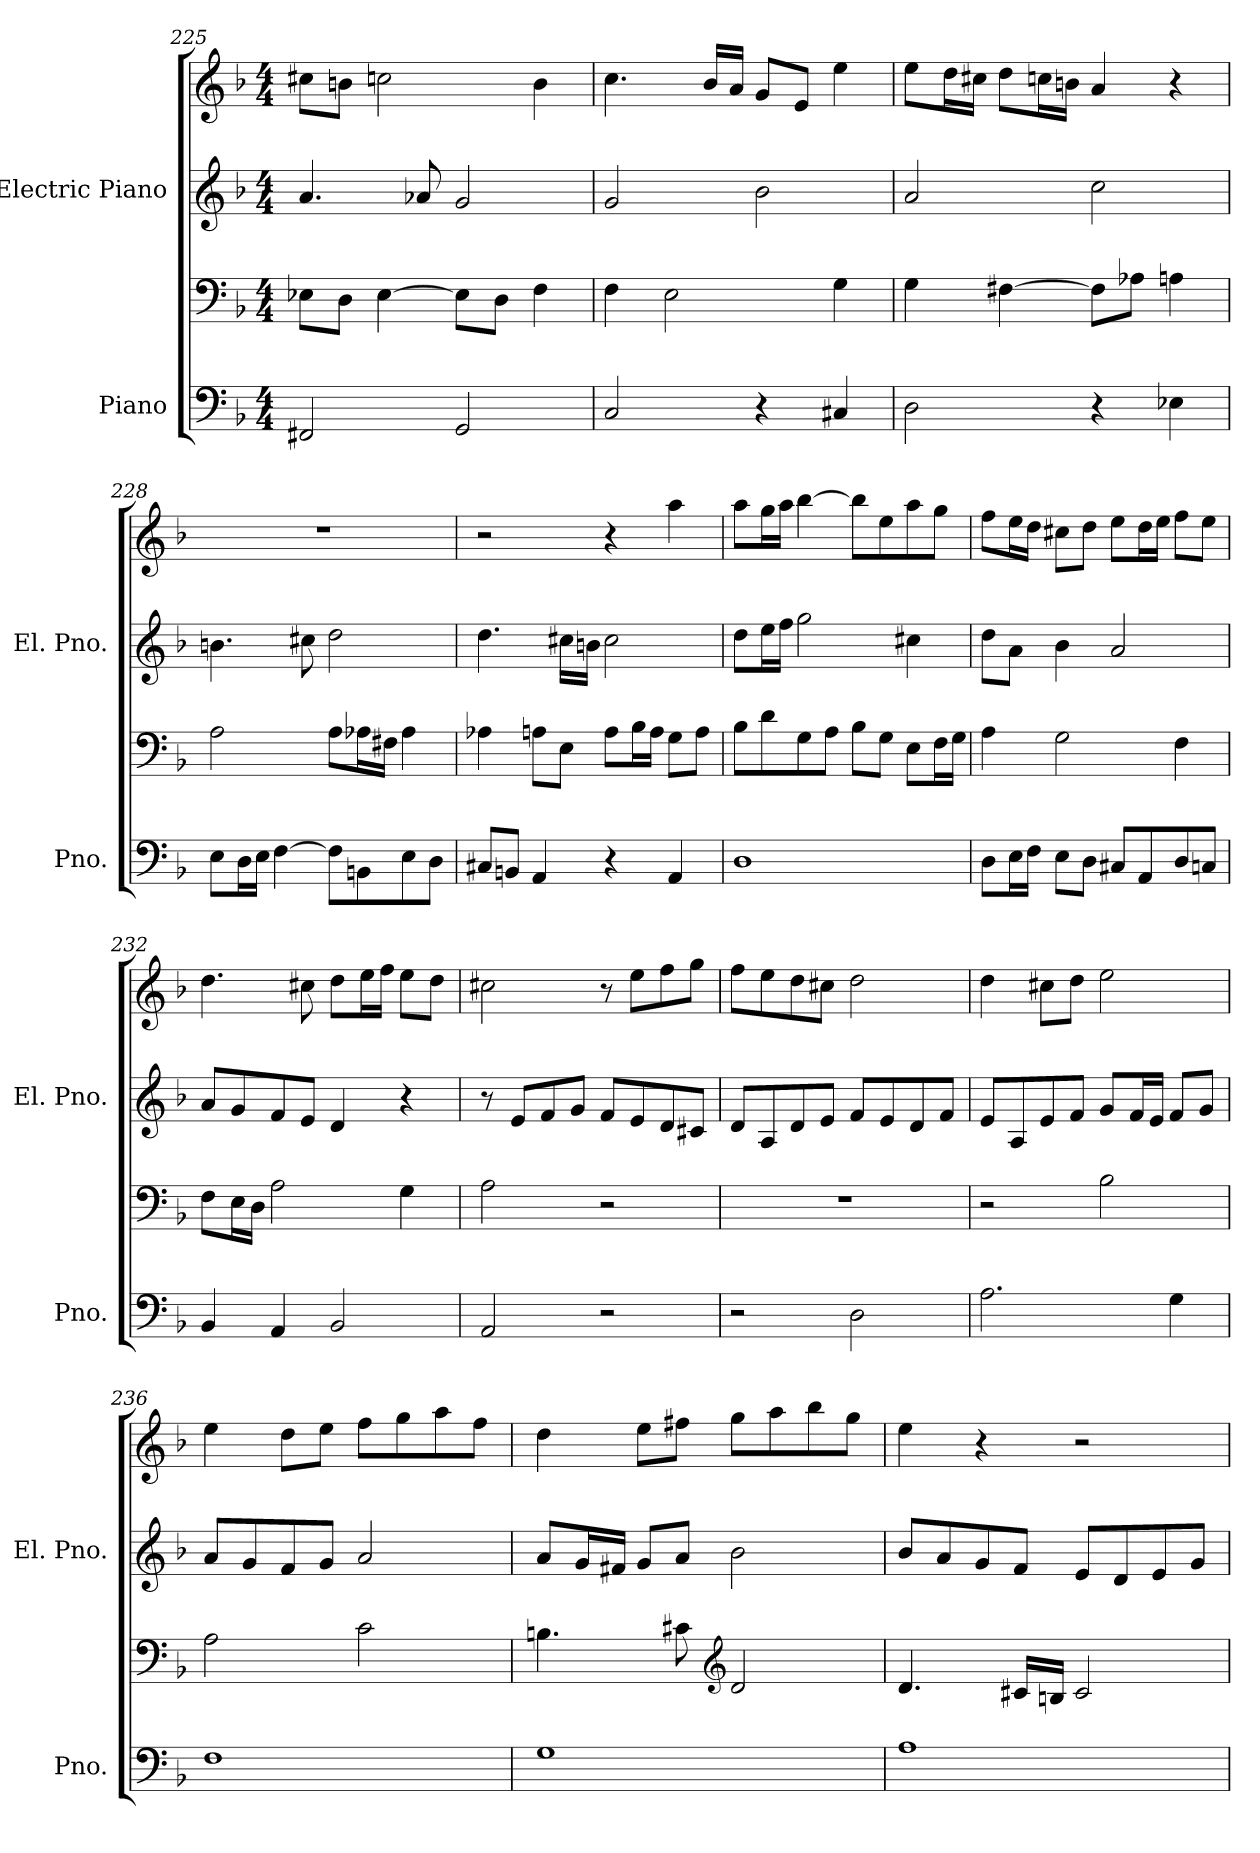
**kern	**kern	**kern	**kern
*part2	*part2	*part1	*part1
*staff4	*staff3	*staff2	*staff1
*I"Piano	*	*I"Electric Piano	*
*I'Pno.	*	*I'El. Pno.	*
*clefF4	*clefF4	*clefG2	*clefG2
*k[b-]	*k[b-]	*k[b-]	*k[b-]
*M4/4	*M4/4	*M4/4	*M4/4
=225	=225	=225	=225
2FF#X/	8E-X\L	4.a/	8cc#X\L
.	8D\J	.	8bn\J
.	[4E-\	.	2ccn\
.	.	8a-X/	.
2GG/	8E-\L]	2g/	.
.	8D\J	.	.
.	4F\	.	4b\
!!LO:LB:g=z
=226	=226	=226	=226
2C/	4F\	2g/	4.cc\
.	2E\	.	.
.	.	.	16b-/LL
.	.	.	16a/JJ
4r	.	2b-\	8g/L
.	.	.	8e/J
4C#X/	4G\	.	4ee\
=227	=227	=227	=227
2D\	4G\	2a/	8ee\L
.	.	.	16dd\L
.	.	.	16cc#X\JJ
.	[4F#X\	.	8dd\L
.	.	.	16ccn\L
.	.	.	16bn\JJ
4r	8F#\L]	2cc\	4a/
.	8A-X\J	.	.
4E-X\	4An\	.	4r
=228	=228	=228	=228
8E\L	2A\	4.bn\	1r
16D\L	.	.	.
16E\JJ	.	.	.
[4F\	.	.	.
.	.	8cc#X\	.
8F\L]	8A\L	2dd\	.
8BBn\	16A-X\L	.	.
.	16F#X\JJ	.	.
8E\	4A-\	.	.
8D\J	.	.	.
!!LO:LB:g=z
=229	=229	=229	=229
8C#X/L	4A-X\	4.dd\	2r
8BBn/J	.	.	.
4AA/	8An\L	.	.
.	8E\J	16cc#X\LL	.
.	.	16bn\JJ	.
4r	8A\L	2cc#\	4r
.	16B-\L	.	.
.	16A\JJ	.	.
4AA/	8G\L	.	4aa\
.	8A\J	.	.
=230	=230	=230	=230
1D	8B-\L	8dd\L	8aa\L
.	8d\	16ee\L	16gg\L
.	.	16ff\JJ	16aa\JJ
.	8G\	2gg\	[4bb-\
.	8A\J	.	.
.	8B-\L	.	8bb-\L]
.	8G\J	.	8ee\
.	8E\L	4cc#X\	8aa\
.	16F\L	.	8gg\J
.	16G\JJ	.	.
=231	=231	=231	=231
8D\L	4A\	8dd\L	8ff\L
16E\L	.	8a\J	16ee\L
16F\JJ	.	.	16dd\JJ
8E\L	2G\	4b-\	8cc#X\L
8D\J	.	.	8dd\J
8C#X/L	.	2a/	8ee\L
8AA/	.	.	16dd\L
.	.	.	16ee\JJ
8D/	4F\	.	8ff\L
8Cn/J	.	.	8ee\J
!!LO:PB:g=z
=232	=232	=232	=232
4BB-/	8F\L	8a/L	4.dd\
.	16E\L	8g/	.
.	16D\JJ	.	.
4AA/	2A\	8f/	.
.	.	8e/J	8cc#X\
2BB-/	.	4d/	8dd\L
.	.	.	16ee\L
.	.	.	16ff\JJ
*	*	*	*MM90
.	4G\	4r	8ee\L
.	.	.	8dd\J
=233	=233	=233	=233
*	*	*	*MM100
2AA/	2A\	8r	2cc#X\
.	.	8e/L	.
.	.	8f/	.
.	.	8g/J	.
2r	2r	8f/L	8r
.	.	8e/	8ee\L
.	.	8d/	8ff\
.	.	8c#X/J	8gg\J
=234	=234	=234	=234
2r	1r	8d/L	8ff\L
.	.	8A/	8ee\
.	.	8d/	8dd\
.	.	8e/J	8cc#X\J
2D\	.	8f/L	2dd\
.	.	8e/	.
.	.	8d/	.
.	.	8f/J	.
=235	=235	=235	=235
2.A\	2r	8e/L	4dd\
.	.	8A/	.
.	.	8e/	8cc#X\L
.	.	8f/J	8dd\J
.	2B-\	8g/L	2ee\
.	.	16f/L	.
.	.	16e/JJ	.
4G\	.	8f/L	.
.	.	8g/J	.
!!LO:LB:g=z
=236	=236	=236	=236
1F	2A\	8a/L	4ee\
.	.	8g/	.
.	.	8f/	8dd\L
.	.	8g/J	8ee\J
.	2c\	2a/	8ff\L
.	.	.	8gg\
.	.	.	8aa\
.	.	.	8ff\J
=237	=237	=237	=237
1G	4.Bn\	8a/L	4dd\
.	.	16g/L	.
.	.	16f#X/JJ	.
.	.	8g/L	8ee\L
.	8c#X\	8a/J	8ff#X\J
*	*clefG2	*	*
.	2d/	2b-\	8gg\L
.	.	.	8aa\
.	.	.	8bb-\
.	.	.	8gg\J
=238	=238	=238	=238
1A	4.d/	8b-/L	4ee\
.	.	8a/	.
.	.	8g/	4r
.	16c#X/LL	8f/J	.
.	16Bn/JJ	.	.
.	2c#/	8e/L	2r
.	.	8d/	.
.	.	8e/	.
.	.	8g/J	.
=	=	=	=
*-	*-	*-	*-
